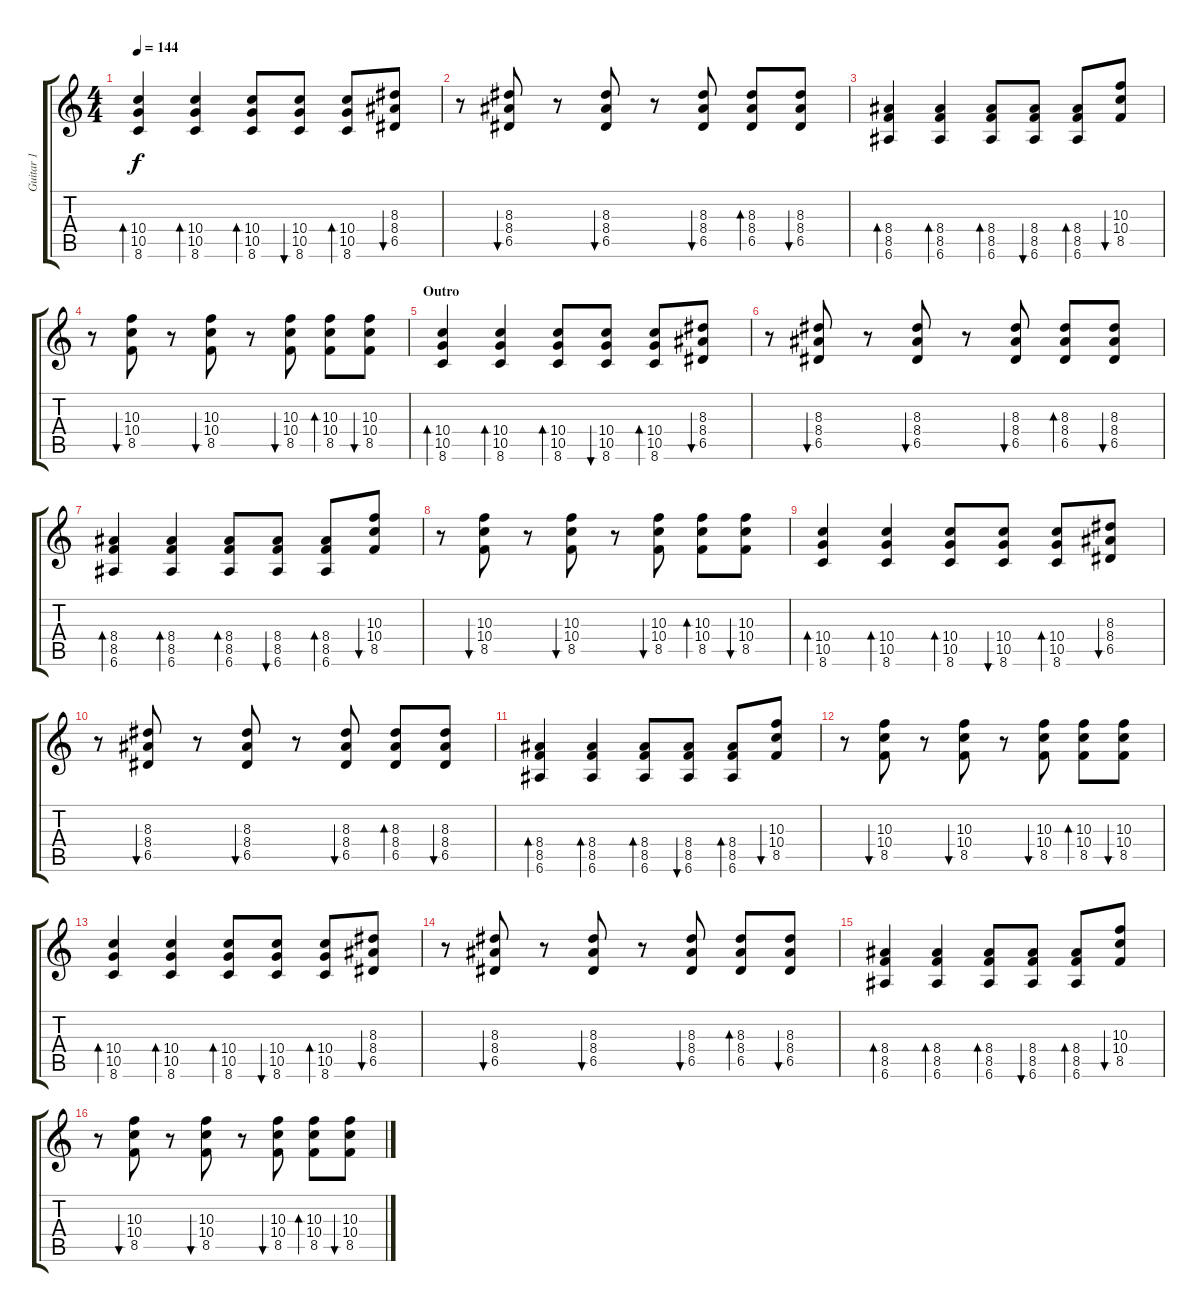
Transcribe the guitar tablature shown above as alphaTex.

\track ("Guitar 1" "Guitar 1") {instrument electricguitarjazz}
\staff {score tabs}
\tuning (E4 B3 G3 D3 A2 E2) {hide}
\ts (4 4)
\tempo 144
\clef g2
\ks c
(10.4 10.5 8.6).4{bd 60 dy f} (10.4 10.5 8.6).4{bd 60} (10.4 10.5 8.6).8{bd 60} (10.4 10.5 8.6).8{bu 60} (10.4 10.5 8.6).8{bd 60} (8.3 8.4 6.5).8{bu 60} |
r.8 (8.3 8.4 6.5).8{bu 60} r.8 (8.3 8.4 6.5).8{bu 60} r.8 (8.3 8.4 6.5).8{bu 60} (8.3 8.4 6.5).8{bd 60} (8.3 8.4 6.5).8{bu 60} |
(8.4 8.5 6.6).4{bd 60} (8.4 8.5 6.6).4{bd 60} (8.4 8.5 6.6).8{bd 60} (8.4 8.5 6.6).8{bu 60} (8.4 8.5 6.6).8{bd 60} (10.3 10.4 8.5).8{bu 60} |
r.8 (10.3 10.4 8.5).8{bu 60} r.8 (10.3 10.4 8.5).8{bu 60} r.8 (10.3 10.4 8.5).8{bu 60} (10.3 10.4 8.5).8{bd 60} (10.3 10.4 8.5).8{bu 60} |
\section ("" "Outro")
(10.4 10.5 8.6).4{bd 60} (10.4 10.5 8.6).4{bd 60} (10.4 10.5 8.6).8{bd 60} (10.4 10.5 8.6).8{bu 60} (10.4 10.5 8.6).8{bd 60} (8.3 8.4 6.5).8{bu 60} |
r.8 (8.3 8.4 6.5).8{bu 60} r.8 (8.3 8.4 6.5).8{bu 60} r.8 (8.3 8.4 6.5).8{bu 60} (8.3 8.4 6.5).8{bd 60} (8.3 8.4 6.5).8{bu 60} |
(8.4 8.5 6.6).4{bd 60} (8.4 8.5 6.6).4{bd 60} (8.4 8.5 6.6).8{bd 60} (8.4 8.5 6.6).8{bu 60} (8.4 8.5 6.6).8{bd 60} (10.3 10.4 8.5).8{bu 60} |
r.8 (10.3 10.4 8.5).8{bu 60} r.8 (10.3 10.4 8.5).8{bu 60} r.8 (10.3 10.4 8.5).8{bu 60} (10.3 10.4 8.5).8{bd 60} (10.3 10.4 8.5).8{bu 60} |
(10.4 10.5 8.6).4{bd 60} (10.4 10.5 8.6).4{bd 60} (10.4 10.5 8.6).8{bd 60} (10.4 10.5 8.6).8{bu 60} (10.4 10.5 8.6).8{bd 60} (8.3 8.4 6.5).8{bu 60} |
r.8 (8.3 8.4 6.5).8{bu 60} r.8 (8.3 8.4 6.5).8{bu 60} r.8 (8.3 8.4 6.5).8{bu 60} (8.3 8.4 6.5).8{bd 60} (8.3 8.4 6.5).8{bu 60} |
(8.4 8.5 6.6).4{bd 60} (8.4 8.5 6.6).4{bd 60} (8.4 8.5 6.6).8{bd 60} (8.4 8.5 6.6).8{bu 60} (8.4 8.5 6.6).8{bd 60} (10.3 10.4 8.5).8{bu 60} |
r.8 (10.3 10.4 8.5).8{bu 60} r.8 (10.3 10.4 8.5).8{bu 60} r.8 (10.3 10.4 8.5).8{bu 60} (10.3 10.4 8.5).8{bd 60} (10.3 10.4 8.5).8{bu 60} |
(10.4 10.5 8.6).4{bd 60} (10.4 10.5 8.6).4{bd 60} (10.4 10.5 8.6).8{bd 60} (10.4 10.5 8.6).8{bu 60} (10.4 10.5 8.6).8{bd 60} (8.3 8.4 6.5).8{bu 60} |
r.8 (8.3 8.4 6.5).8{bu 60} r.8 (8.3 8.4 6.5).8{bu 60} r.8 (8.3 8.4 6.5).8{bu 60} (8.3 8.4 6.5).8{bd 60} (8.3 8.4 6.5).8{bu 60} |
(8.4 8.5 6.6).4{bd 60} (8.4 8.5 6.6).4{bd 60} (8.4 8.5 6.6).8{bd 60} (8.4 8.5 6.6).8{bu 60} (8.4 8.5 6.6).8{bd 60} (10.3 10.4 8.5).8{bu 60} |
r.8 (10.3 10.4 8.5).8{bu 60} r.8 (10.3 10.4 8.5).8{bu 60} r.8 (10.3 10.4 8.5).8{bu 60} (10.3 10.4 8.5).8{bd 60} (10.3 10.4 8.5).8{bu 60}
